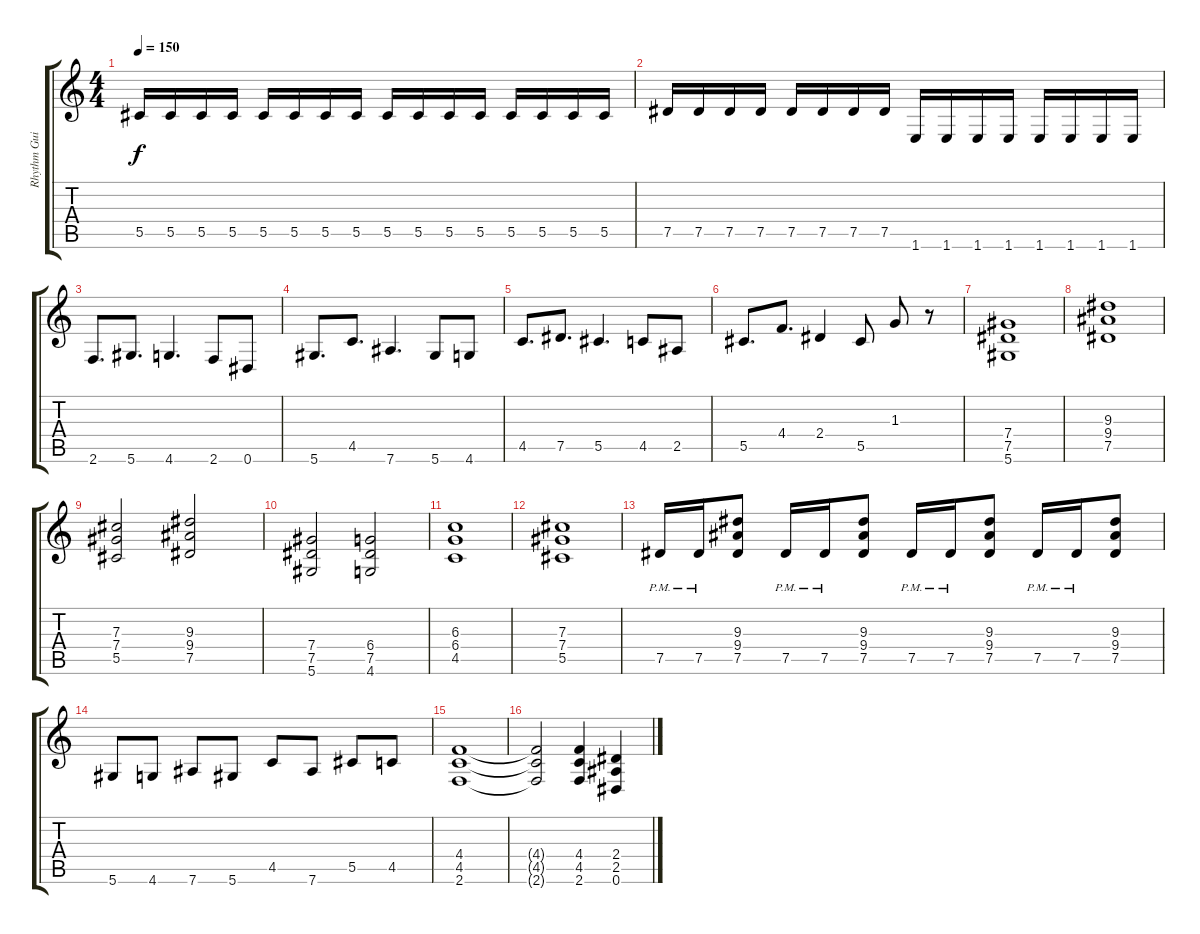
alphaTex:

\track ("Rhythm Guitar" "Rhythm Gui") {instrument distortionguitar}
\staff {score tabs}
\tuning (Eb4 Bb3 Gb3 Db3 Ab2 Eb2) {hide}
\ts (4 4)
\tempo 150
\clef g2
\ks c
5.5.16{dy f} 5.5.16 5.5.16 5.5.16 5.5.16 5.5.16 5.5.16 5.5.16 5.5.16 5.5.16 5.5.16 5.5.16 5.5.16 5.5.16 5.5.16 5.5.16 |
7.5.16 7.5.16 7.5.16 7.5.16 7.5.16 7.5.16 7.5.16 7.5.16 1.6.16 1.6.16 1.6.16 1.6.16 1.6.16 1.6.16 1.6.16 1.6.16 |
2.6.8{d} 5.6.8{d} 4.6.4{d} 2.6.8 0.6.8 |
5.6.8{d} 4.5.8{d} 7.6.4{d} 5.6.8 4.6.8 |
4.5.8{d} 7.5.8{d} 5.5.4{d} 4.5.8 2.5.8 |
5.5.8{d} 4.4.8{d} 2.4.4 5.5.8 1.3.8 r.8 |
(7.4 7.5 5.6).1 |
(9.3 9.4 7.5).1 |
(7.3 7.4 5.5).2 (9.3 9.4 7.5).2 |
(7.4 7.5 5.6).2 (6.4 7.5 4.6).2 |
(6.3 6.4 4.5).1 |
(7.3 7.4 5.5).1 |
7.5{pm}.16 7.5{pm}.16 (9.3 9.4 7.5).8 7.5{pm}.16 7.5{pm}.16 (9.3 9.4 7.5).8 7.5{pm}.16 7.5{pm}.16 (9.3 9.4 7.5).8 7.5{pm}.16 7.5{pm}.16 (9.3 9.4 7.5).8 |
5.6.8 4.6.8 7.6.8 5.6.8 4.5.8 7.6.8 5.5.8 4.5.8 |
(4.4 4.5 2.6).1 |
(4.4{t} 4.5{t} 2.6{t}).2 (4.4 4.5 2.6).4 (2.4 2.5 0.6).4
